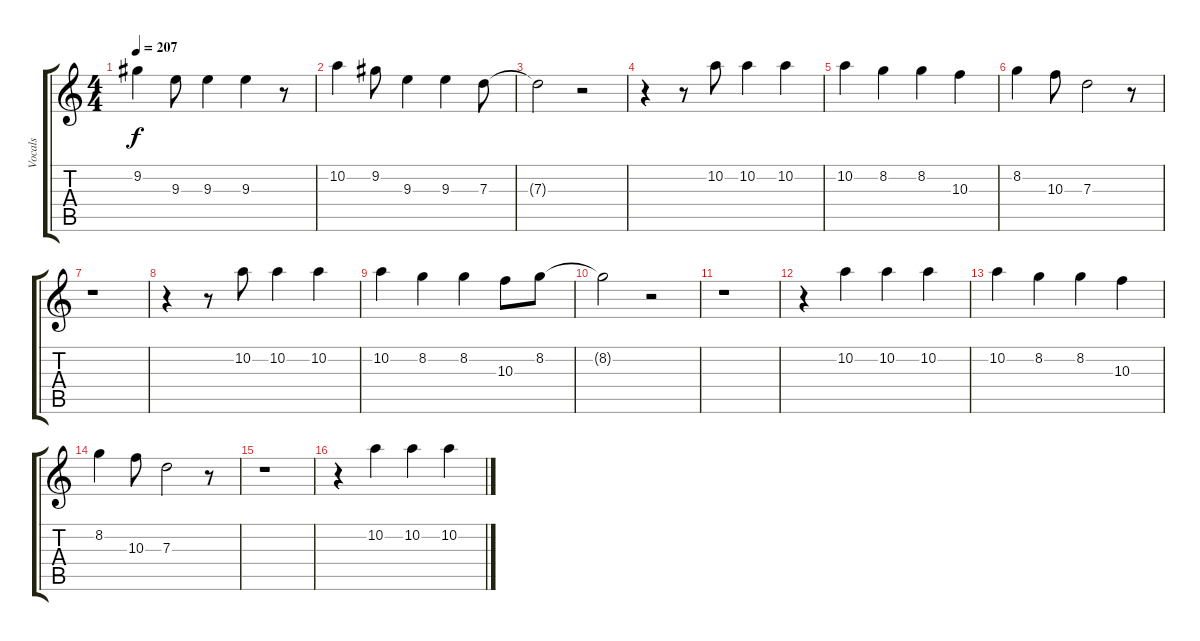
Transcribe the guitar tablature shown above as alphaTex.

\track ("Vocals" "Vocals") {instrument electricguitarjazz}
\staff {score tabs}
\tuning (E4 B3 G3 D3 A2 E2) {hide}
\ts (4 4)
\tempo 207
\clef g2
\ks c
9.2.4{dy f} 9.3.8 9.3.4 9.3.4 r.8 |
10.2.4 9.2.8 9.3.4 9.3.4 7.3.8 |
7.3{t}.2 r.2 |
r.4 r.8 10.2.8 10.2.4 10.2.4 |
10.2.4 8.2.4 8.2.4 10.3.4 |
8.2.4 10.3.8 7.3.2 r.8 |
r.1 |
r.4 r.8 10.2.8 10.2.4 10.2.4 |
10.2.4 8.2.4 8.2.4 10.3.8 8.2.8 |
8.2{t}.2 r.2 |
r.1 |
r.4 10.2.4 10.2.4 10.2.4 |
10.2.4 8.2.4 8.2.4 10.3.4 |
8.2.4 10.3.8 7.3.2 r.8 |
r.1 |
r.4 10.2.4 10.2.4 10.2.4
